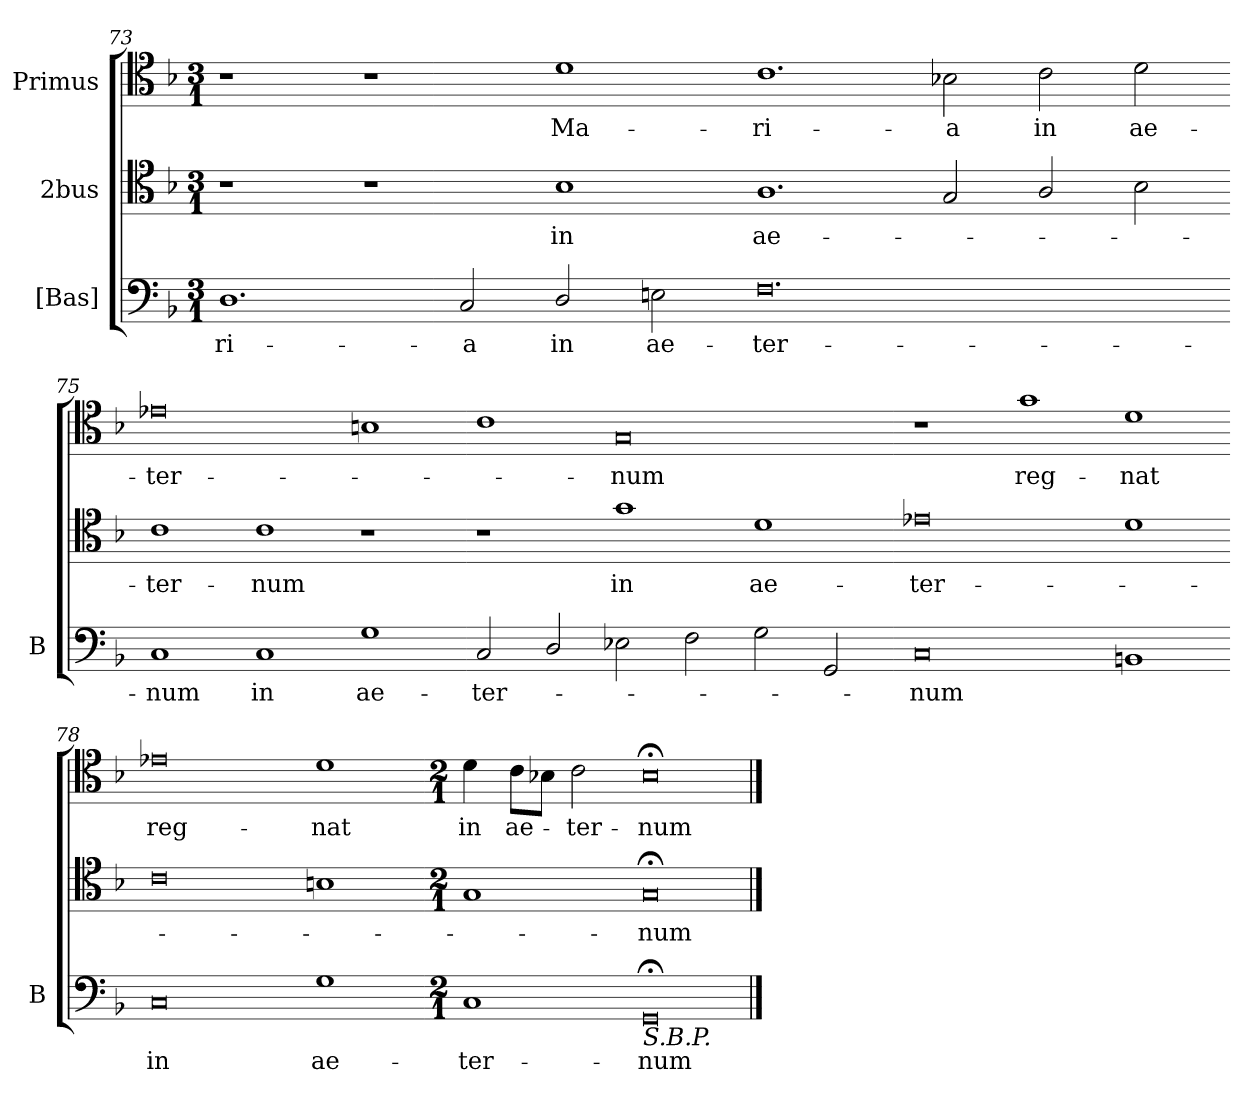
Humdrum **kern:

**kern	**text	**kern	**text	**kern	**text
*part3	*part3	*part2	*part2	*part1	*part1
*staff3	*staff3	*staff2	*staff2	*staff1	*staff1
*I"[Bas]	*	*I"2bus	*	*I"Primus	*
*I'B	*	*	*	*	*
*clefF4	*	*clefC4	*	*clefC4	*
*k[b-]	*	*k[b-]	*	*k[b-]	*
*M3/1	*	*M3/1	*	*M3/1	*
=73	=73	=73	=73	=73	=73
1.D\	-ri-	1r	.	1r	.
.	.	1r	.	1r	.
2C/	-a	.	.	.	.
2D/	in	1B-\	in	1d\	Ma-
2En\	ae-	.	.	.	.
=74-	=74-	=74-	=74-	=74-	=74-
0.F\	-ter-	1.A\	ae-	1.c\	-ri-
.	.	2G/	.	2B-X\	-a
.	.	2A/	.	2c\	in
.	.	2B-\	.	2d\	ae-
=75-	=75-	=75-	=75-	=75-	=75-
1C/	-num	1c\	-ter-	0e-X\	-ter-
1C/	in	1c\	-num	.	.
1G\	ae-	1r	.	1Bn\	.
=76-	=76-	=76-	=76-	=76-	=76-
2C/	-ter-	1r	.	1c\	.
2D/	.	.	.	.	.
2E-X\	.	1g\	in	0G/	-num
2F\	.	.	.	.	.
2G\	.	1d\	ae-	.	.
2GG/	.	.	.	.	.
=77-	=77-	=77-	=77-	=77-	=77-
0C/	-num	0e-X\	-ter-	1r	.
.	.	.	.	1g\	reg-
1BBn/	.	1d\	.	1d\	-nat
=78-	=78-	=78-	=78-	=78-	=78-
!	!LO:LY:i	!	!	!	!
0C/	in	0c\	.	0e-X\	reg-
!	!LO:LY:i	!	!	!	!
1G\	ae-	1Bn\	.	1d\	-nat
=79-	=79-	=79-	=79-	=79-	=79-
*M2/1	*	*M2/1	*	*M2/1	*
!	!LO:LY:i	!	!	!	!
1C/	-ter-	1G/	.	4d\	in
.	.	.	.	8c\L	ae-
.	.	.	.	8B-X\J	.
.	.	.	.	2c\	-ter-
!LO:TX:b:i:t=S.B.P.	!	!	!	!	!
!LO:N:vis=0	!LO:LY:i	!LO:N:vis=0	!	!LO:N:vis=0	!
1GG;/	-num	1G;</	-num	1B-;\	-num
==	==	==	==	==	==
*-	*-	*-	*-	*-	*-
